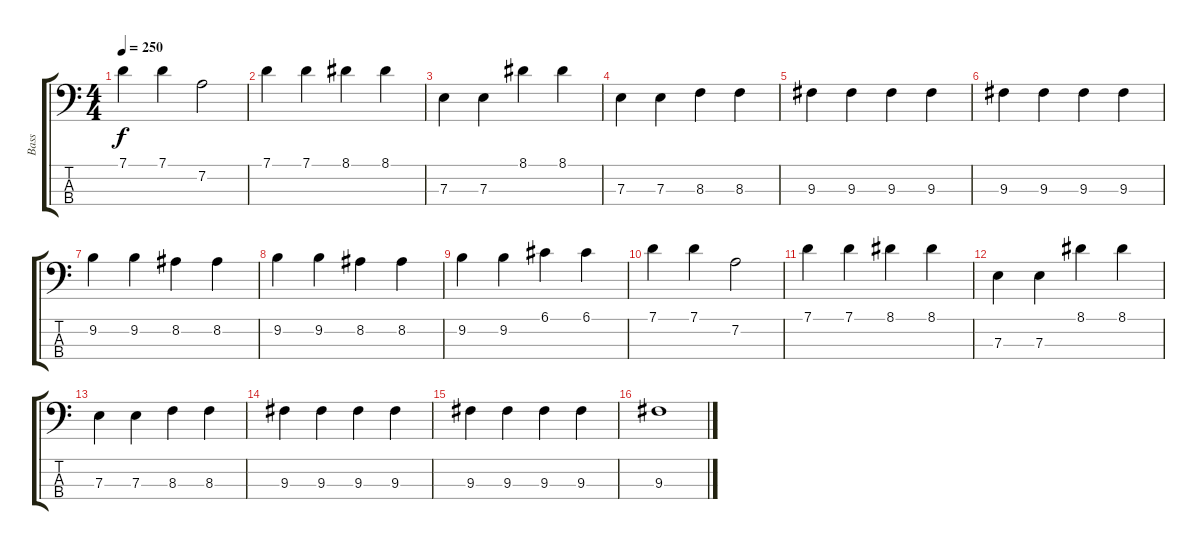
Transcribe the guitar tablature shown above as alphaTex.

\track ("Bass" "Bass") {instrument electricbasspick}
\staff {score tabs}
\tuning (G2 D2 A1 E1) {hide}
\ts (4 4)
\tempo 250
\clef f4
\ks c
7.1.4{dy f} 7.1.4 7.2.2 |
7.1.4 7.1.4 8.1.4 8.1.4 |
7.3.4 7.3.4 8.1.4 8.1.4 |
7.3.4 7.3.4 8.3.4 8.3.4 |
9.3.4 9.3.4 9.3.4 9.3.4 |
9.3.4 9.3.4 9.3.4 9.3.4 |
9.2.4 9.2.4 8.2.4 8.2.4 |
9.2.4 9.2.4 8.2.4 8.2.4 |
9.2.4 9.2.4 6.1.4 6.1.4 |
7.1.4 7.1.4 7.2.2 |
7.1.4 7.1.4 8.1.4 8.1.4 |
7.3.4 7.3.4 8.1.4 8.1.4 |
7.3.4 7.3.4 8.3.4 8.3.4 |
9.3.4 9.3.4 9.3.4 9.3.4 |
9.3.4 9.3.4 9.3.4 9.3.4 |
9.3.1
